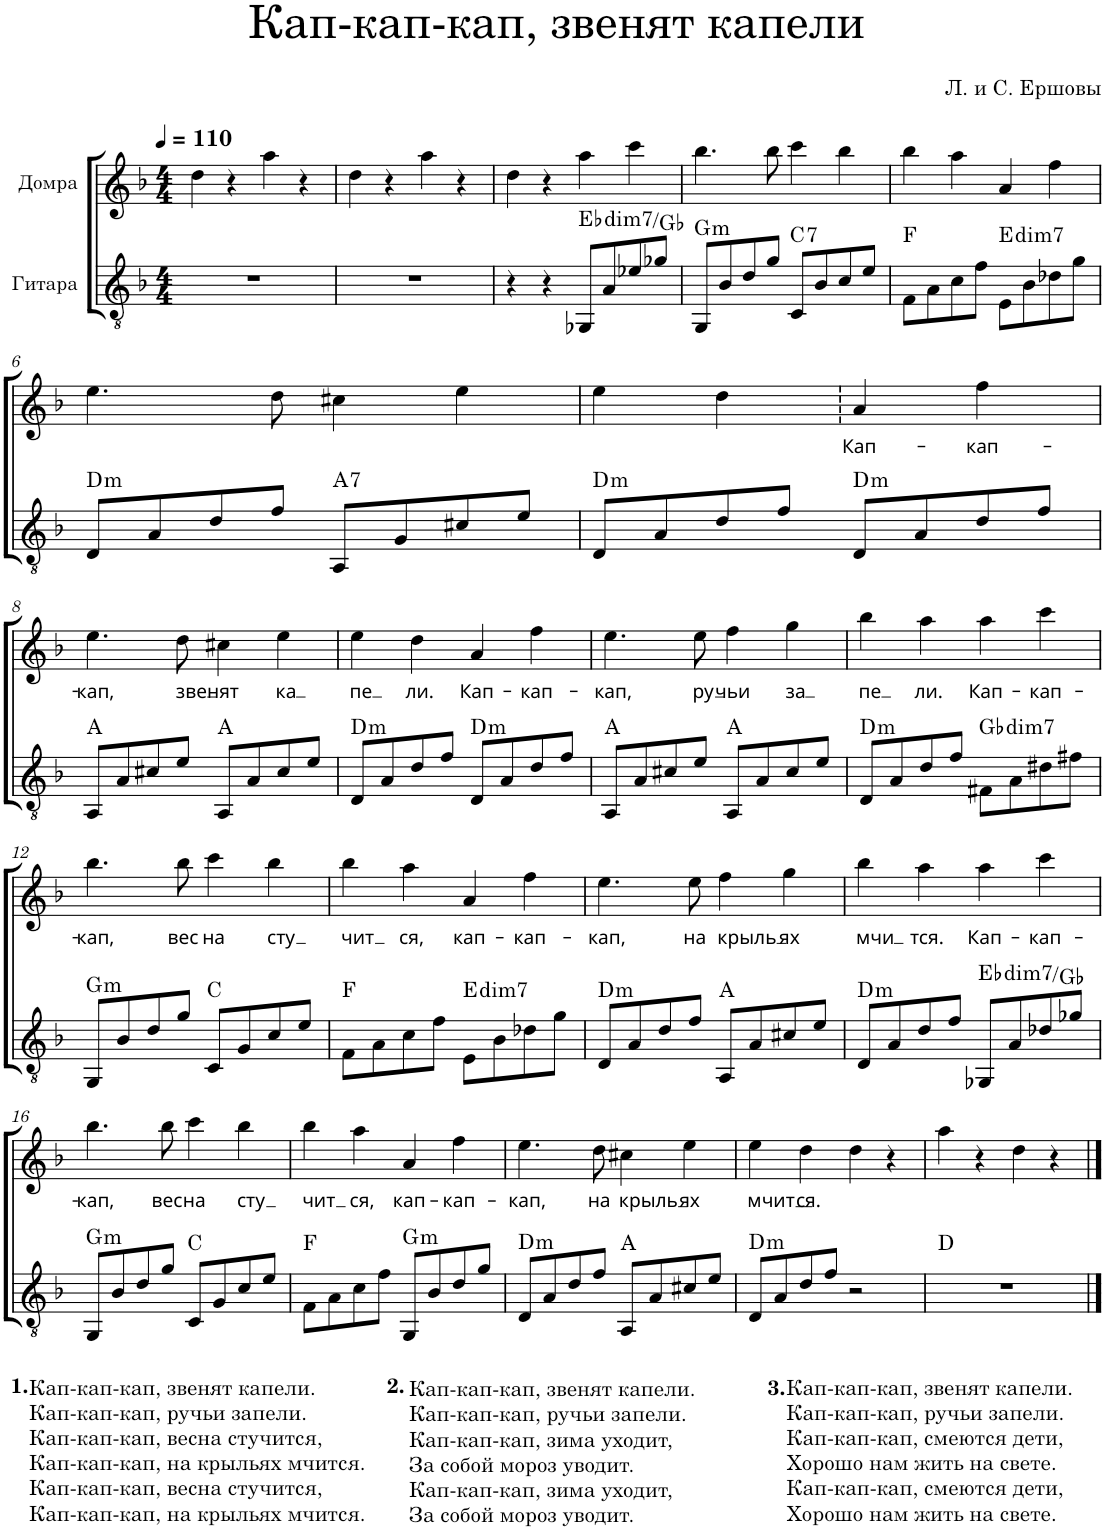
**kern	**harte	**kern	**text
*part2	*part2	*part1	*part1
*staff2	*	*staff1	*staff1
*I"Гитара	*	*I"Домра	*
*clefGv2	*	*clefG2	*
*k[b-]	*	*k[b-]	*
*M4/4	*	*M4/4	*
*MM110	*	*MM110	*
=1	=1	=1	=1
1r	.	4dd\	.
.	.	4r	.
.	.	4aa\	.
.	.	4r	.
=2	=2	=2	=2
1r	.	4dd\	.
.	.	4r	.
.	.	4aa\	.
.	.	4r	.
=3	=3	=3	=3
4r	.	4dd\	.
4r	.	4r	.
!	!LO:H:kt=dim7	!	!
8GG-X/L	Eb:dim7/b3	4aa\	.
8A/	.	.	.
8e-X/	.	4ccc\	.
8g-X/J	.	.	.
=4	=4	=4	=4
!	!LO:H:kt=m	!	!
8GG/L	G:min	4.bb-\	.
8B-/	.	.	.
8d/	.	.	.
8g/J	.	8bb-\	.
!	!LO:H:kt=7	!	!
8C/L	C:7	4ccc\	.
8B-/	.	.	.
8c/	.	4bb-\	.
8e/J	.	.	.
=5	=5	=5	=5
8F\L	F:maj	4bb-\	.
8A\	.	.	.
8c\	.	4aa\	.
8f\J	.	.	.
!	!LO:H:kt=dim7	!	!
8E\L	E:dim7	4a/	.
8B-\	.	.	.
8d-X\	.	4ff\	.
8g\J	.	.	.
!!LO:LB:g=z
=6	=6	=6	=6
!	!LO:H:kt=m	!	!
8D/L	D:min	4.ee\	.
8A/	.	.	.
8d/	.	.	.
8f/J	.	8dd\	.
!	!LO:H:kt=7	!	!
8AA/L	A:7	4cc#X\	.
8G/	.	.	.
8c#X/	.	4ee\	.
8e/J	.	.	.
=7	=7	=7	=7
!	!LO:H:kt=m	!	!
8D/L	D:min	4ee\	.
8A/	.	.	.
8d/	.	4dd\	.
8f/J	.	.	.
!	!LO:H:kt=m	!	!LO:LY:b
8D/L	D:min	4a/	Кап-
8A/	.	.	.
!	!	!	!LO:LY:b
8d/	.	4ff\	-кап-
8f/J	.	.	.
!!LO:LB:g=z
=8	=8	=8	=8
!	!	!	!LO:LY:b
8AA/L	A:maj	4.ee\	-кап,
8A/	.	.	.
8c#X/	.	.	.
!	!	!	!LO:LY:b
8e/J	.	8dd\	зве
!	!	!	!LO:LY:b
8AA/L	A:maj	4cc#X\	нят
8A/	.	.	.
!	!	!	!LO:LY:b
8c#/	.	4ee\	ка
8e/J	.	.	.
=9	=9	=9	=9
!	!LO:H:kt=m	!	!LO:LY:b
8D/L	D:min	4ee\	пе
8A/	.	.	.
!	!	!	!LO:LY:b
8d/	.	4dd\	ли.
8f/J	.	.	.
!	!LO:H:kt=m	!	!LO:LY:b
8D/L	D:min	4a/	Кап-
8A/	.	.	.
!	!	!	!LO:LY:b
8d/	.	4ff\	-кап-
8f/J	.	.	.
=10	=10	=10	=10
!	!	!	!LO:LY:b
8AA/L	A:maj	4.ee\	-кап,
8A/	.	.	.
8c#X/	.	.	.
!	!	!	!LO:LY:b
8e/J	.	8ee\	ру
!	!	!	!LO:LY:b
8AA/L	A:maj	4ff\	чьи
8A/	.	.	.
!	!	!	!LO:LY:b
8c#/	.	4gg\	за
8e/J	.	.	.
=11	=11	=11	=11
!	!LO:H:kt=m	!	!LO:LY:b
8D/L	D:min	4bb-\	пе
8A/	.	.	.
!	!	!	!LO:LY:b
8d/	.	4aa\	ли.
8f/J	.	.	.
!	!LO:H:kt=dim7	!	!LO:LY:b
8F#X\L	Gb:dim7	4aa\	Кап-
8A\	.	.	.
!	!	!	!LO:LY:b
8d#X\	.	4ccc\	-кап-
8f#X\J	.	.	.
!!LO:LB:g=z
=12	=12	=12	=12
!	!LO:H:kt=m	!	!LO:LY:b
8GG/L	G:min	4.bb-\	-кап,
8B-/	.	.	.
8d/	.	.	.
!	!	!	!LO:LY:b
8g/J	.	8bb-\	-вес
!	!	!	!LO:LY:b
8C/L	C:maj	4ccc\	на
8G/	.	.	.
!	!	!	!LO:LY:b
8c/	.	4bb-\	сту
8e/J	.	.	.
=13	=13	=13	=13
!	!	!	!LO:LY:b
8F\L	F:maj	4bb-\	чит
8A\	.	.	.
!	!	!	!LO:LY:b
8c\	.	4aa\	ся,
8f\J	.	.	.
!	!LO:H:kt=dim7	!	!LO:LY:b
8E\L	E:dim7	4a/	кап-
8B-\	.	.	.
!	!	!	!LO:LY:b
8d-X\	.	4ff\	-кап-
8g\J	.	.	.
=14	=14	=14	=14
!	!LO:H:kt=m	!	!LO:LY:b
8D/L	D:min	4.ee\	-кап,
8A/	.	.	.
8d/	.	.	.
!	!	!	!LO:LY:b
8f/J	.	8ee\	на
!	!	!	!LO:LY:b
8AA/L	A:maj	4ff\	крыль
8A/	.	.	.
!	!	!	!LO:LY:b
8c#X/	.	4gg\	ях
8e/J	.	.	.
=15	=15	=15	=15
!	!LO:H:kt=m	!	!LO:LY:b
8D/L	D:min	4bb-\	мчи
8A/	.	.	.
!	!	!	!LO:LY:b
8d/	.	4aa\	тся.
8f/J	.	.	.
!	!LO:H:kt=dim7	!	!LO:LY:b
8GG-X/L	Eb:dim7/b3	4aa\	Кап-
8A/	.	.	.
!	!	!	!LO:LY:b
8d-X/	.	4ccc\	-кап-
8g-X/J	.	.	.
!!LO:LB:g=z
=16	=16	=16	=16
!	!LO:H:kt=m	!	!LO:LY:b
8GG/L	G:min	4.bb-\	-кап,
8B-/	.	.	.
8d/	.	.	.
!	!	!	!LO:LY:b
8g/J	.	8bb-\	-вес
!	!	!	!LO:LY:b
8C/L	C:maj	4ccc\	на
8G/	.	.	.
!	!	!	!LO:LY:b
8c/	.	4bb-\	сту
8e/J	.	.	.
=17	=17	=17	=17
!	!	!	!LO:LY:b
8F\L	F:maj	4bb-\	чит
8A\	.	.	.
!	!	!	!LO:LY:b
8c\	.	4aa\	ся,
8f\J	.	.	.
!	!LO:H:kt=m	!	!LO:LY:b
8GG/L	G:min	4a/	кап-
8B-/	.	.	.
!	!	!	!LO:LY:b
8d/	.	4ff\	-кап-
8g/J	.	.	.
=18	=18	=18	=18
!	!LO:H:kt=m	!	!LO:LY:b
8D/L	D:min	4.ee\	-кап,
8A/	.	.	.
8d/	.	.	.
!	!	!	!LO:LY:b
8f/J	.	8dd\	на
!	!	!	!LO:LY:b
8AA/L	A:maj	4cc#X\	крыль
8A/	.	.	.
!	!	!	!LO:LY:b
8c#X/	.	4ee\	ях
8e/J	.	.	.
=19	=19	=19	=19
!	!LO:H:kt=m	!	!LO:LY:b
8D/L	D:min	4ee\	мчит
8A/	.	.	.
!	!	!	!LO:LY:b
8d/	.	4dd\	ся.
8f/J	.	.	.
2r	.	4dd\	.
.	.	4r	.
=20	=20	=20	=20
1r	D:maj	4aa\	.
.	.	4r	.
.	.	4dd\	.
.	.	4r	.
==	==	==	==
*-	*-	*-	*-
